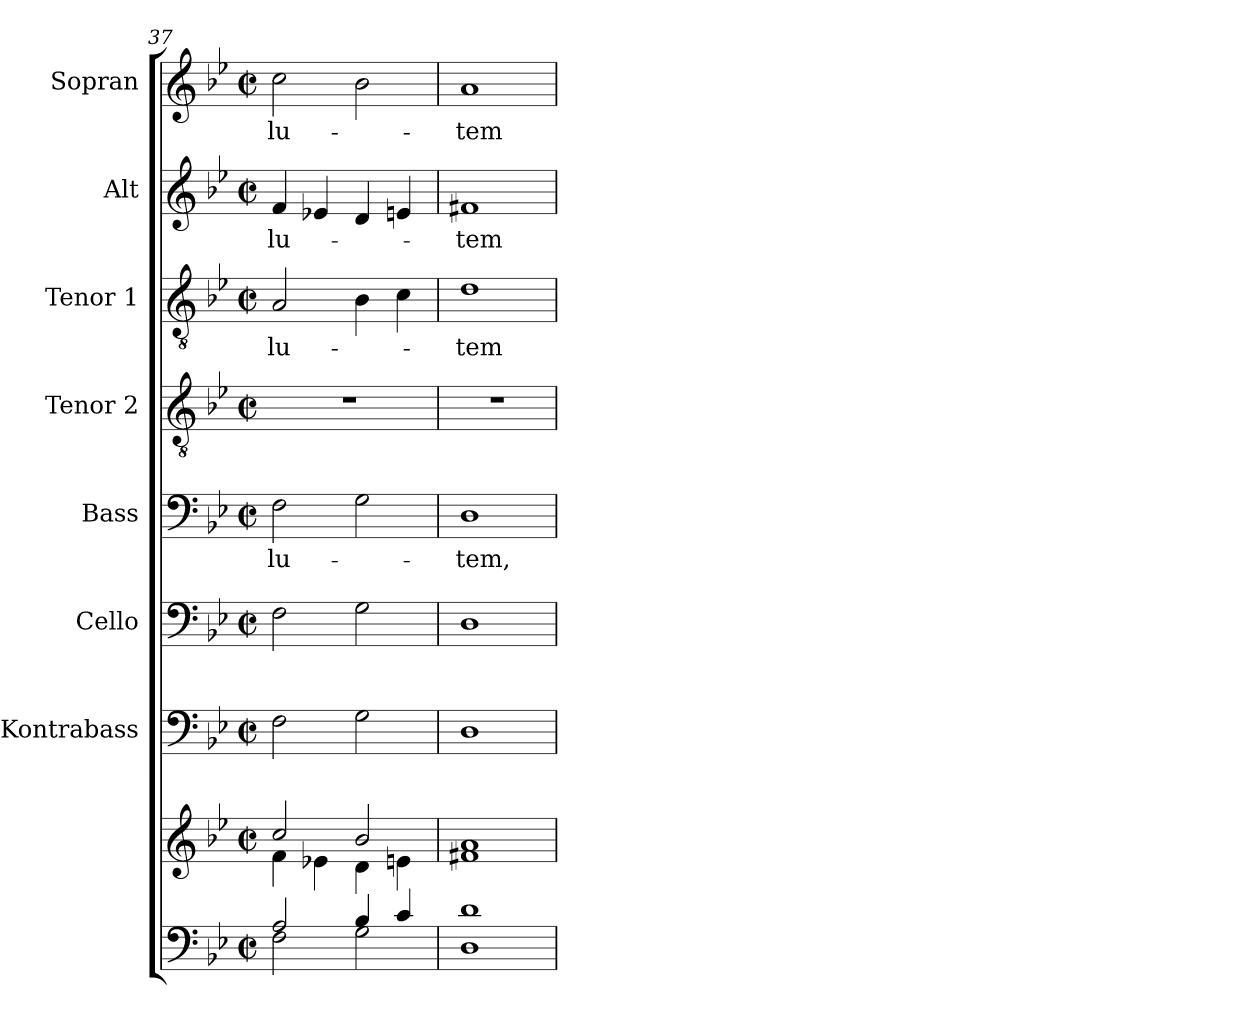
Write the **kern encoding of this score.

**kern	**kern	**kern	**kern	**kern	**text	**kern	**kern	**text	**kern	**text	**kern	**text
*part8	*part8	*part7	*part6	*part5	*part5	*part4	*part3	*part3	*part2	*part2	*part1	*part1
*staff9	*staff8	*staff7	*staff6	*staff5	*staff5	*staff4	*staff3	*staff3	*staff2	*staff2	*staff1	*staff1
*	*	*I"Kontrabass	*I"Cello	*I"Bass	*	*I"Tenor 2	*I"Tenor 1	*	*I"Alt	*	*I"Sopran	*
*	*	*I'Kb.	*	*I'B.	*	*I'T. 2	*I'T. 1	*	*I'A.	*	*I'S.	*
*clefF4	*clefG2	*clefF4	*clefF4	*clefF4	*	*clefGv2	*clefGv2	*	*clefG2	*	*clefG2	*
*	*	*ITrd7c12	*	*	*	*	*	*	*	*	*	*
*k[b-e-]	*k[b-e-]	*k[b-e-]	*k[b-e-]	*k[b-e-]	*	*k[b-e-]	*k[b-e-]	*	*k[b-e-]	*	*k[b-e-]	*
*B-:	*B-:	*B-:	*B-:	*B-:	*	*B-:	*B-:	*	*B-:	*	*B-:	*
*M2/2	*M2/2	*M2/2	*M2/2	*M2/2	*	*M2/2	*M2/2	*	*M2/2	*	*M2/2	*
*met(c|)	*met(c|)	*met(c|)	*met(c|)	*met(c|)	*	*met(c|)	*met(c|)	*	*met(c|)	*	*met(c|)	*
=37	=37	=37	=37	=37	=37	=37	=37	=37	=37	=37	=37	=37
*^	*^	*	*	*	*	*	*	*	*	*	*	*
!	!	!	!	!	!	!	!LO:LY:b	!	!	!LO:LY:b	!	!LO:LY:b	!	!LO:LY:b
2A/	2F\	2cc/	4f\	2FF\	2F\	2F\	-lu-	1r	2A/	-lu-	4f/	-lu-	2cc\	-lu-
.	.	.	4e-X\	.	.	.	.	.	.	.	4e-X/	.	.	.
4B-/	2G\	2b-/	4d\	2GG\	2G\	2G\	.	.	4B-\	.	4d/	.	2b-\	.
4c/	.	.	4en\	.	.	.	.	.	4c\	.	4en/	.	.	.
!!LO:PB:g=z
=38	=38	=38	=38	=38	=38	=38	=38	=38	=38	=38	=38	=38	=38	=38
!	!	!	!	!	!	!	!LO:LY:b	!	!	!LO:LY:b	!	!LO:LY:b	!	!LO:LY:b
1d	1D	1a	1f#X	1DD	1D	1D	-tem,	1r	1d	-tem	1f#X	-tem	1a	-tem
*v	*v	*	*	*	*	*	*	*	*	*	*	*	*	*
*	*v	*v	*	*	*	*	*	*	*	*	*	*	*
=	=	=	=	=	=	=	=	=	=	=	=	=
*-	*-	*-	*-	*-	*-	*-	*-	*-	*-	*-	*-	*-
